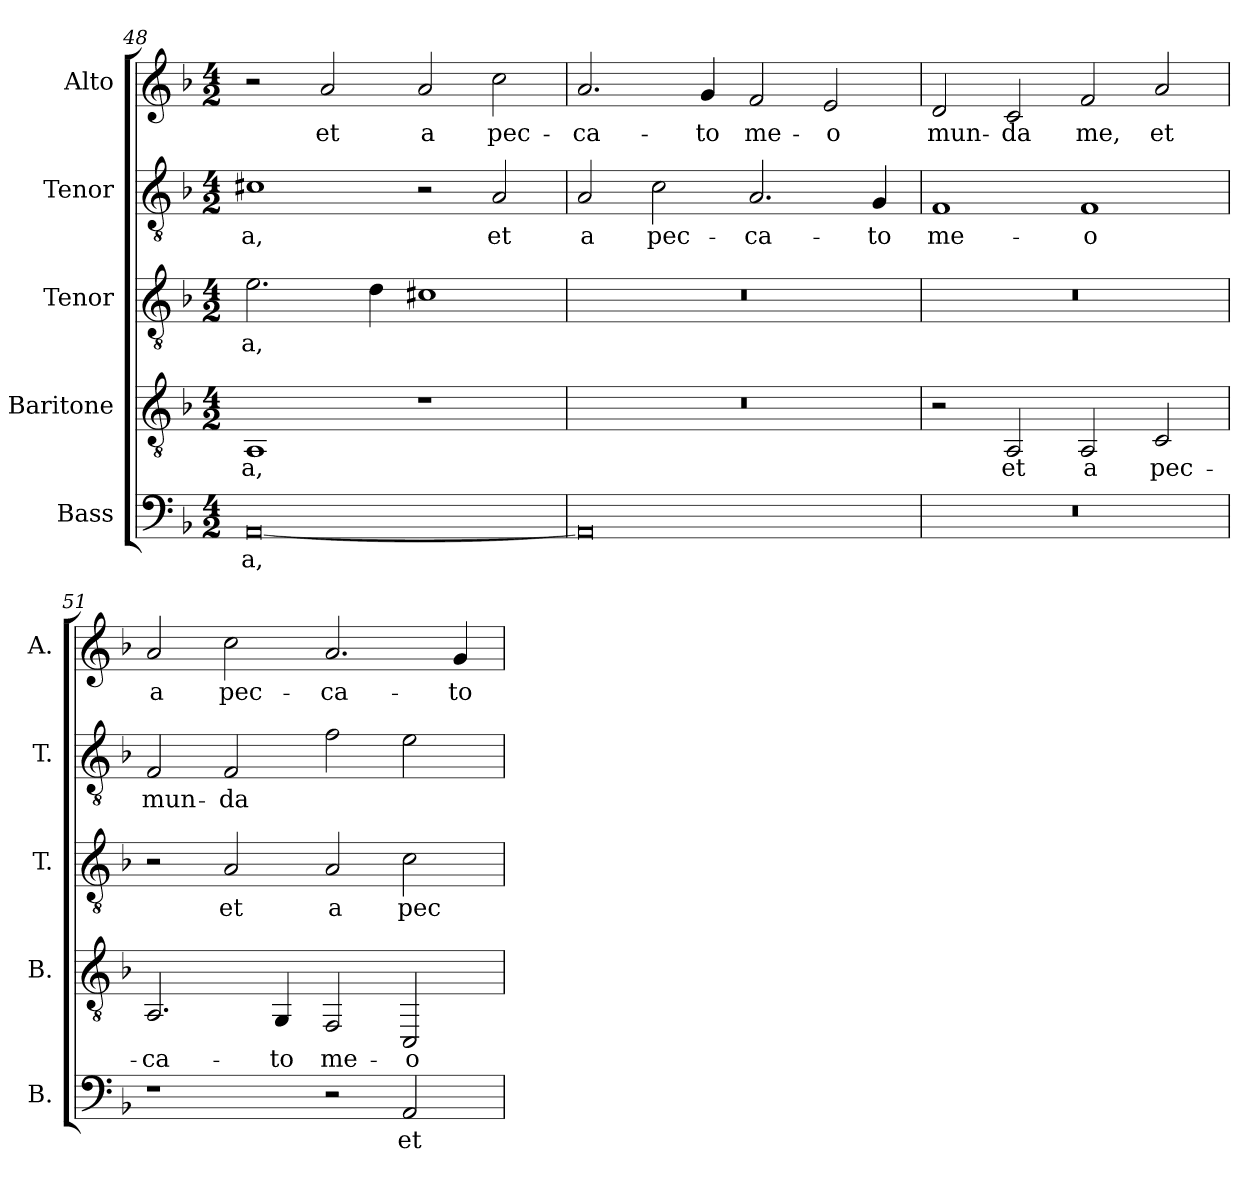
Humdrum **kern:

**kern	**text	**kern	**text	**kern	**text	**kern	**text	**kern	**text
*part5	*part5	*part4	*part4	*part3	*part3	*part2	*part2	*part1	*part1
*staff5	*staff5	*staff4	*staff4	*staff3	*staff3	*staff2	*staff2	*staff1	*staff1
*I"Bass	*	*I"Baritone	*	*I"Tenor	*	*I"Tenor	*	*I"Alto	*
*I'B.	*	*I'B.	*	*I'T.	*	*I'T.	*	*I'A.	*
*clefF4	*	*clefGv2	*	*clefGv2	*	*clefGv2	*	*clefG2	*
*	*	*	*	*ITrd7c12	*	*ITrd7c12	*	*	*
*k[b-]	*	*k[b-]	*	*k[b-]	*	*k[b-]	*	*k[b-]	*
*F:	*	*F:	*	*F:	*	*F:	*	*F:	*
*M4/2	*	*M4/2	*	*M4/2	*	*M4/2	*	*M4/2	*
=48	=48	=48	=48	=48	=48	=48	=48	=48	=48
!	!LO:LY:b:color=#000000	!	!	!	!	!	!	!	!
!	!	!	!LO:LY:b:color=#000000	!	!	!	!	!	!
!	!	!	!	!	!LO:LY:b:color=#000000	!	!	!	!
!	!	!	!	!	!	!	!LO:LY:b:color=#000000	!	!
[0AAi	-a,	1AAi	-a,	2.Ei\	-a,	1C#Xi	-a,	2r	.
!	!	!	!	!	!	!	!	!	!LO:LY:b:color=#000000
.	.	.	.	.	.	.	.	2ai/	et
.	.	.	.	4Di\	.	.	.	.	.
!	!	!	!	!	!	!	!	!	!LO:LY:b:color=#000000
.	.	1r	.	1C#Xi	.	2r	.	2ai/	a
!	!	!	!	!	!	!	!LO:LY:b:color=#000000	!	!
!	!	!	!	!	!	!	!	!	!LO:LY:b:color=#000000
.	.	.	.	.	.	2AAi/	et	2cci\	pec-
=49	=49	=49	=49	=49	=49	=49	=49	=49	=49
!	!	!LO:N:vis=1	!	!LO:N:vis=1	!	!	!	!	!
!	!	!	!	!	!	!	!LO:LY:b:color=#000000	!	!
!	!	!	!	!	!	!	!	!	!LO:LY:b:color=#000000
0AAi]	.	0r	.	0r	.	2AAi/	a	2.ai/	-ca-
!	!	!	!	!	!	!	!LO:LY:b:color=#000000	!	!
.	.	.	.	.	.	2Ci\	pec-	.	.
!	!	!	!	!	!	!	!	!	!LO:LY:b:color=#000000
.	.	.	.	.	.	.	.	4gi/	-to
!	!	!	!	!	!	!	!LO:LY:b:color=#000000	!	!
!	!	!	!	!	!	!	!	!	!LO:LY:b:color=#000000
.	.	.	.	.	.	2.AAi/	-ca-	2fi/	me-
!	!	!	!	!	!	!	!	!	!LO:LY:b:color=#000000
.	.	.	.	.	.	.	.	2ei/	-o
!	!	!	!	!	!	!	!LO:LY:b:color=#000000	!	!
.	.	.	.	.	.	4GGi/	-to	.	.
=50	=50	=50	=50	=50	=50	=50	=50	=50	=50
!LO:N:vis=1	!	!	!	!LO:N:vis=1	!	!	!	!	!
!	!	!	!	!	!	!	!LO:LY:b:color=#000000	!	!
!	!	!	!	!	!	!	!	!	!LO:LY:b:color=#000000
0r	.	2r	.	0r	.	1FFi	me-	2di/	mun-
!	!	!	!LO:LY:b:color=#000000	!	!	!	!	!	!
!	!	!	!	!	!	!	!	!	!LO:LY:b:color=#000000
.	.	2AAi/	et	.	.	.	.	2ci/	-da
!	!	!	!LO:LY:b:color=#000000	!	!	!	!	!	!
!	!	!	!	!	!	!	!LO:LY:b:color=#000000	!	!
!	!	!	!	!	!	!	!	!	!LO:LY:b:color=#000000
.	.	2AAi/	a	.	.	1FFi	-o	2fi/	me,
!	!	!	!LO:LY:b:color=#000000	!	!	!	!	!	!
!	!	!	!	!	!	!	!	!	!LO:LY:b:color=#000000
.	.	2Ci/	pec-	.	.	.	.	2ai/	et
!!LO:PB:g=z
=51	=51	=51	=51	=51	=51	=51	=51	=51	=51
!	!	!	!LO:LY:b:color=#000000	!	!	!	!	!	!
!	!	!	!	!	!	!	!LO:LY:b:color=#000000	!	!
!	!	!	!	!	!	!	!	!	!LO:LY:b:color=#000000
1r	.	2.AAi/	-ca-	2r	.	2FFi/	mun-	2ai/	a
!	!	!	!	!	!LO:LY:b:color=#000000	!	!	!	!
!	!	!	!	!	!	!	!LO:LY:b:color=#000000	!	!
!	!	!	!	!	!	!	!	!	!LO:LY:b:color=#000000
.	.	.	.	2AAi/	et	2FFi/	-da	2cci\	pec-
!	!	!	!LO:LY:b:color=#000000	!	!	!	!	!	!
.	.	4GGi/	-to	.	.	.	.	.	.
!	!	!	!LO:LY:b:color=#000000	!	!	!	!	!	!
!	!	!	!	!	!LO:LY:b:color=#000000	!	!	!	!
!	!	!	!	!	!	!	!	!	!LO:LY:b:color=#000000
2r	.	2FFi/	me-	2AAi/	a	2Fi\	.	2.ai/	-ca-
!	!LO:LY:b:color=#000000	!	!	!	!	!	!	!	!
!	!	!	!LO:LY:b:color=#000000	!	!	!	!	!	!
!	!	!	!	!	!LO:LY:b:color=#000000	!	!	!	!
2AAi/	et	2CCi/	-o	2Ci\	pec-	2Ei\	.	.	.
!	!	!	!	!	!	!	!	!	!LO:LY:b:color=#000000
.	.	.	.	.	.	.	.	4gi/	-to
=	=	=	=	=	=	=	=	=	=
*-	*-	*-	*-	*-	*-	*-	*-	*-	*-
